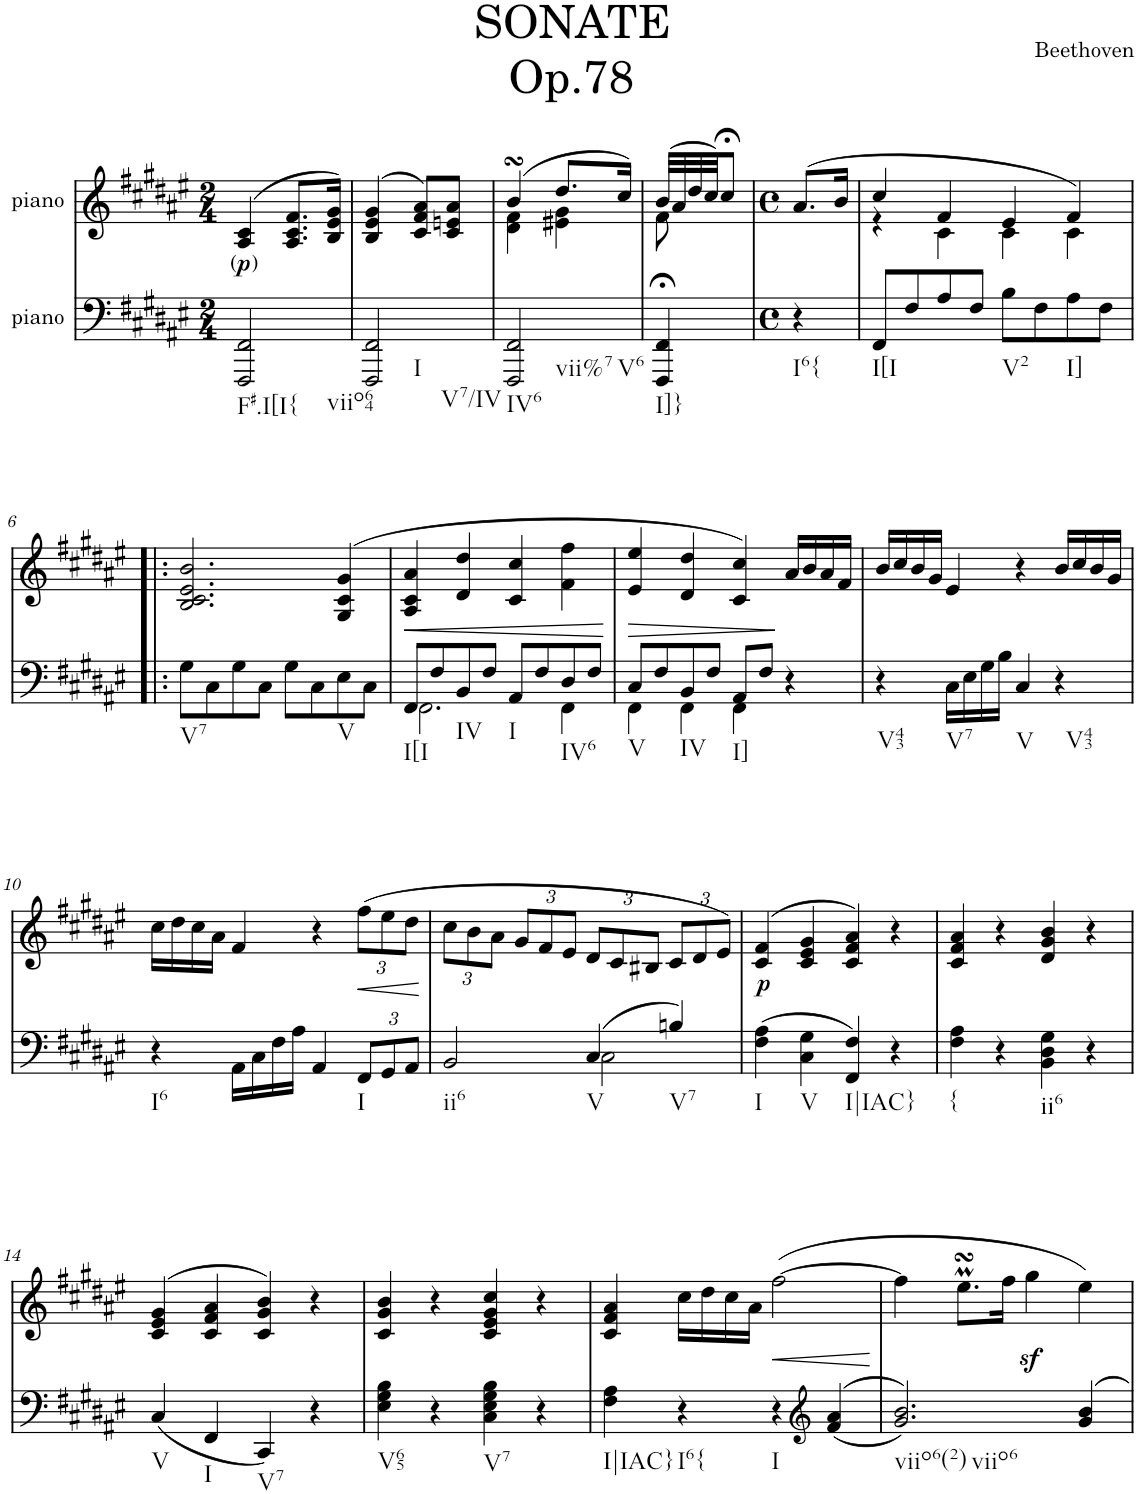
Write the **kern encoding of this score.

**kern	**kern	**text	**dynam
*part2	*part1	*part1	*part1
*staff2	*staff1	*staff1	*staff1
*I"piano	*I"piano	*	*
*I'Pno	*I'Pno	*	*
*clefF4	*clefG2	*	*
*k[f#c#g#d#a#e#]	*k[f#c#g#d#a#e#]	*	*
*F#:	*F#:	*	*
*M2/4	*M2/4	*	*
=1	=1	=1	=1
!LO:TX:b:t=F#.I[I{	!	!	!
!LO:TX:b:t=viio64	!	!	!
!	!	!LO:LY:b	!
2FFF#/ 2FF#/	(>4A#/ 4c#/	( )	.
.	8.A#/ 8.c#/ 8.f#/L	.	.
.	16B/ 16e#/ 16g#/Jk)	.	.
=2	=2	=2	=2
!LO:TX:b:t=I	!	!	!
!LO:TX:b:t=V7/IV	!	!	!
2FFF#/ 2FF#/	(>4B/ 4e#/ 4g#/	.	.
.	8c#/ 8f#/ 8a#/L)	.	.
.	8c#/ 8en/ 8a#/J	.	.
=3	=3	=3	=3
*	*^	*	*
!LO:TX:b:t=IV6	!	!	!	!
!LO:TX:b:t=vii%7	!	!	!	!
!LO:TX:b:t=V6	!	!	!	!
2FFF#/ 2FF#/	(4bsSSs/	4d#\ 4f#\	.	.
.	8.dd#/L	4e#X\ 4g#\	.	.
.	16cc#/Jk)	.	.	.
=4	=4	=4	=4	=4
!LO:TX:b:t=I]}	!	!	!	!
4FFF#/;< 4FF#/;<	(32b/LLL	8f#\	.	.
.	32a#/	.	.	.
.	32dd#/	.	.	.
.	32cc#/JJ)	.	.	.
.	8cc#;</J	8ryy	.	.
*	*v	*v	*	*
=4X1	=4X1	=4X1	=4X1
*M4/4	*M4/4	*	*
*met(c)	*met(c)	*	*
*	*^	*	*
!LO:TX:b:t=I6{	!	!	!	!
*	*v	*v	*	*
4r	(8.a#/L	.	.
.	16b/Jk	.	.
=5	=5	=5	=5
*	*^	*	*
!LO:TX:b:t=I[I	!	!	!	!
8FF#/L	4cc#/	4r	.	.
8F#/	.	.	.	.
8A#/	4f#/	4c#\	.	.
8F#/J	.	.	.	.
!LO:TX:b:t=V2	!	!	!	!
8B\L	4e#/	4c#\	.	.
8F#\	.	.	.	.
!LO:TX:b:t=I]	!	!	!	!
8A#\	4f#/)	4c#\	.	.
8F#\J	.	.	.	.
*	*v	*v	*	*
!!LO:LB:g=z
=6!|:	=6!|:	=6!|:	=6!|:
!LO:TX:b:t=V7	!	!	!
8G#\L	2.B/ 2.c#/ 2.e#/ 2.b/	.	.
8C#\	.	.	.
8G#\	.	.	.
8C#\J	.	.	.
8G#\L	.	.	.
8C#\	.	.	.
!LO:TX:b:t=V	!	!	!
8E#\	(4G#/ 4c#/ 4g#/	.	.
8C#\J	.	.	.
=7	=7	=7	=7
*^	*	*	*
!LO:TX:b:t=I[I	!	!	!	!
!	!	!	!	!LO:HP:b
8FF#/L	2.FF#\	4A#/ 4c#/ 4a#/	.	<
8F#/	.	.	.	.
!LO:TX:b:t=IV	!	!	!	!
8BB/	.	4d#/ 4dd#/	.	.
8F#/J	.	.	.	.
!LO:TX:b:t=I	!	!	!	!
8AA#/L	.	4c#/ 4cc#/	.	.
8F#/	.	.	.	.
!LO:TX:b:t=IV6	!	!	!	!
8D#/	4FF#\	4f#\ 4ff#\	.	.
8F#/J	.	.	.	.
*v	*v	*	*	*
.	.	.	[
=8	=8	=8	=8
*^	*	*	*
!LO:TX:b:t=V	!	!	!	!
!	!	!	!	!LO:HP:b
8C#/L	4FF#\	4e#/ 4ee#/	.	>
8F#/	.	.	.	.
!LO:TX:b:t=IV	!	!	!	!
8BB/	4FF#\	4d#/ 4dd#/	.	.
8F#/J	.	.	.	.
!LO:TX:b:t=I]	!	!	!	!
8AA#/L	4FF#\	4c#/ 4cc#/)	.	.
8F#/J	.	.	.	.
4r	4ryy	16a#/LL	.	]
.	.	16b/	.	.
.	.	16a#/	.	.
.	.	16f#/JJ	.	.
*v	*v	*	*	*
=9	=9	=9	=9
!LO:TX:b:t=V43	!	!	!
4r	16b/LL	.	.
.	16cc#/	.	.
.	16b/	.	.
.	16g#/JJ	.	.
!LO:TX:b:t=V7	!	!	!
16C#\LL	4e#/	.	.
16E#\	.	.	.
16G#\	.	.	.
16B\JJ	.	.	.
!LO:TX:b:t=V	!	!	!
4C#/	4r	.	.
!LO:TX:b:t=V43	!	!	!
4r	16b/LL	.	.
.	16cc#/	.	.
.	16b/	.	.
.	16g#/JJ	.	.
!!LO:LB:g=z
=10	=10	=10	=10
!LO:TX:b:t=I6	!	!	!
4r	16cc#\LL	.	.
.	16dd#\	.	.
.	16cc#\	.	.
.	16a#\JJ	.	.
16AA#\LL	4f#/	.	.
16C#\	.	.	.
16F#\	.	.	.
16A#\JJ	.	.	.
4AA#/	4r	.	.
*Xbrackettup	*Xbrackettup	*	*
!LO:TX:b:t=I	!	!	!
!	!	!	!LO:HP:b
12FF#/L	(12ff#\L	.	<
12GG#/	12ee#\	.	.
12AA#/J	12dd#\J	.	.
.	.	.	[
=11	=11	=11	=11
*^	*	*	*
!LO:TX:b:t=ii6	!	!	!	!
2BB/	2ryy	12cc#\L	.	.
.	.	12b\	.	.
.	.	12a#\J	.	.
.	.	12g#/L	.	.
.	.	12f#/	.	.
.	.	12e#/J	.	.
!LO:TX:b:t=V	!	!	!	!
(4C#/	2C#\	12d#/L	.	.
.	.	12c#/	.	.
.	.	12B#X/J	.	.
!LO:TX:b:t=V7	!	!	!	!
4Bn/)	.	12c#/L	.	.
.	.	12d#/	.	.
.	.	12e#/J)	.	.
*v	*v	*	*	*
=12	=12	=12	=12
!LO:TX:b:t=I	!	!	!
!	!	!LO:LY:b	!
(4F#\ 4A#\	(>4c#/ 4f#/	.	.
!LO:TX:b:t=V	!	!	!
4C#\ 4G#\	4c#/ 4e#/ 4g#/	.	.
!LO:TX:b:t=I|IAC}	!	!	!
4FF#/ 4F#/)	4c#/ 4f#/ 4a#/)	.	.
4r	4r	.	.
=13	=13	=13	=13
!LO:TX:b:t={	!	!	!
4F#\ 4A#\	4c#/ 4f#/ 4a#/	.	.
4r	4r	.	.
!LO:TX:b:t=ii6	!	!	!
4BB\ 4D#\ 4G#\	4d#/ 4g#/ 4b/	.	.
4r	4r	.	.
!!LO:LB:g=z
=14	=14	=14	=14
!LO:TX:b:t=V	!	!	!
(4C#/	(>4c#/ 4e#/ 4g#/	.	.
!LO:TX:b:t=I	!	!	!
4FF#/	4c#/ 4f#/ 4a#/	.	.
!LO:TX:b:t=V7	!	!	!
4CC#/)	4c#/ 4g#/ 4b/)	.	.
4r	4r	.	.
=15	=15	=15	=15
!LO:TX:b:t=V65	!	!	!
4E#\ 4G#\ 4B\	4c#/ 4g#/ 4b/	.	.
4r	4r	.	.
!LO:TX:b:t=V7	!	!	!
4C#\ 4E#\ 4G#\ 4B\	4c#/ 4e#/ 4g#/ 4cc#/	.	.
4r	4r	.	.
=16	=16	=16	=16
!LO:TX:b:t=I|IAC}	!	!	!
4F#\ 4A#\	4c#/ 4f#/ 4a#/	.	.
!LO:TX:b:t=I6{	!	!	!
4r	16cc#\LL	.	.
.	16dd#\	.	.
.	16cc#\	.	.
.	16a#\JJ	.	.
!LO:TX:b:t=I	!	!	!
!	!	!	!LO:HP:b
4r	([2ff#\	.	<
*clefG2	*	*	*
(>(4f#/ 4a#/	.	.	.
.	.	.	[
=17	=17	=17	=17
!LO:TX:b:t=viio6(2)	!	!	!
!LO:TX:b:t=viio6	!	!	!
2.g#/ 2.b/))	4ff#\]	.	.
.	8.ee#sSsSm\L	.	.
.	16ff#\Jk	.	.
.	4gg#z<\	.	.
4g#/ 4b/	4ee#\)	.	.
=	=	=	=
*-	*-	*-	*-
